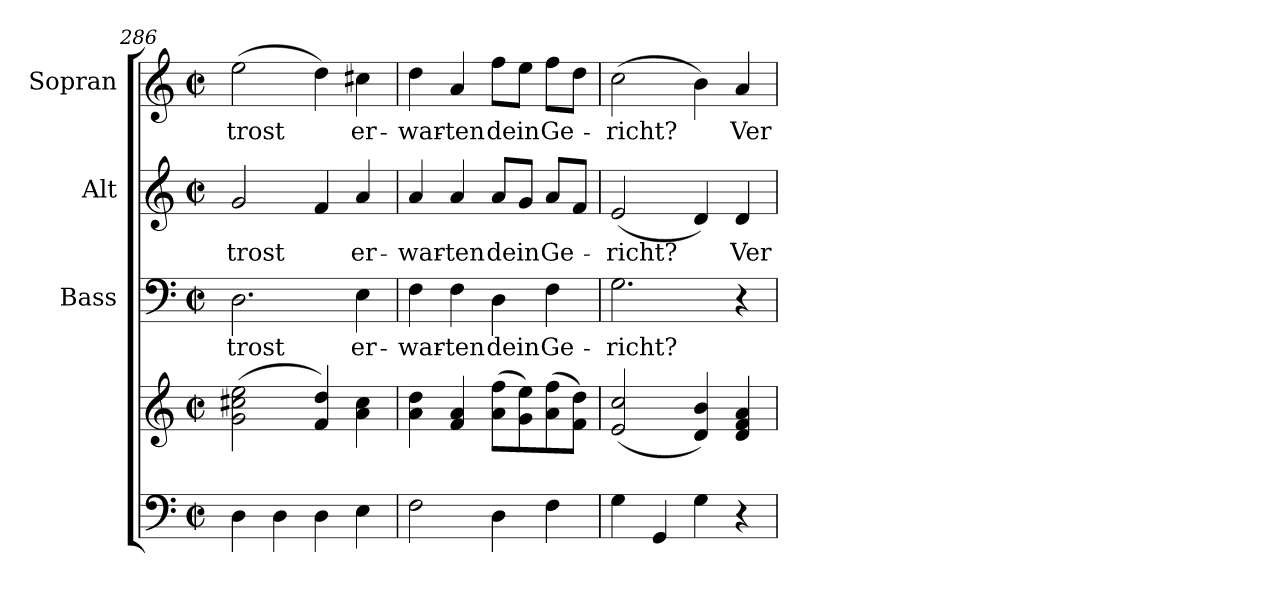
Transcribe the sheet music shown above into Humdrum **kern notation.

**kern	**kern	**kern	**text	**kern	**text	**kern	**text
*part4	*part4	*part3	*part3	*part2	*part2	*part1	*part1
*staff5	*staff4	*staff3	*staff3	*staff2	*staff2	*staff1	*staff1
*	*	*I"Bass	*	*I"Alt	*	*I"Sopran	*
*	*	*I'B.	*	*I'A.	*	*I'S.	*
!!LO:LB:g=z
*clefF4	*clefG2	*clefF4	*	*clefG2	*	*clefG2	*
*k[]	*k[]	*k[]	*	*k[]	*	*k[]	*
*C:	*C:	*C:	*	*C:	*	*C:	*
*M2/2	*M2/2	*M2/2	*	*M2/2	*	*M2/2	*
*met(c|)	*met(c|)	*met(c|)	*	*met(c|)	*	*met(c|)	*
=286	=286	=286	=286	=286	=286	=286	=286
!	!	!	!LO:LY:b	!	!LO:LY:b	!	!LO:LY:b
4D\	(>2g\ 2cc#X\ 2ee\	2.D\	-trost	2g/	-trost	(>2ee\	-trost
4D\	.	.	.	.	.	.	.
4D\	4f/ 4dd/)	.	.	4f/	.	4dd\)	.
!	!	!	!LO:LY:b	!	!LO:LY:b	!	!LO:LY:b
4E\	4a\ 4cc#\	4E\	er-	4a/	er-	4cc#X\	er-
=287	=287	=287	=287	=287	=287	=287	=287
!	!	!	!LO:LY:b	!	!LO:LY:b	!	!LO:LY:b
2F\	4a\ 4dd\	4F\	-war-	4a/	-war-	4dd\	-war-
!	!	!	!LO:LY:b	!	!LO:LY:b	!	!LO:LY:b
.	4f/ 4a/	4F\	-ten	4a/	-ten	4a/	-ten
!	!	!	!LO:LY:b	!	!LO:LY:b	!	!LO:LY:b
4D\	(>8a\ 8ff\L	4D\	dein	8a/L	dein	8ff\L	dein
.	8g\ 8ee\)	.	.	8g/J	.	8ee\J	.
!	!	!	!LO:LY:b	!	!LO:LY:b	!	!LO:LY:b
4F\	(>8a\ 8ff\	4F\	Ge-	8a/L	Ge-	8ff\L	Ge-
.	8f\ 8dd\J)	.	.	8f/J	.	8dd\J	.
=288	=288	=288	=288	=288	=288	=288	=288
!	!	!	!LO:LY:b	!	!LO:LY:b	!	!LO:LY:b
4G\	(<2e/ 2cc/	2.G\	-richt?	(<2e/	-richt?	(>2cc\	-richt?
4GG/	.	.	.	.	.	.	.
4G\	4d/ 4b/)	.	.	4d/)	.	4b\)	.
!	!	!	!	!	!LO:LY:b	!	!LO:LY:b
4r	4d/ 4f/ 4a/	4r	.	4d/	Ver-	4a/	Ver-
=	=	=	=	=	=	=	=
*-	*-	*-	*-	*-	*-	*-	*-
